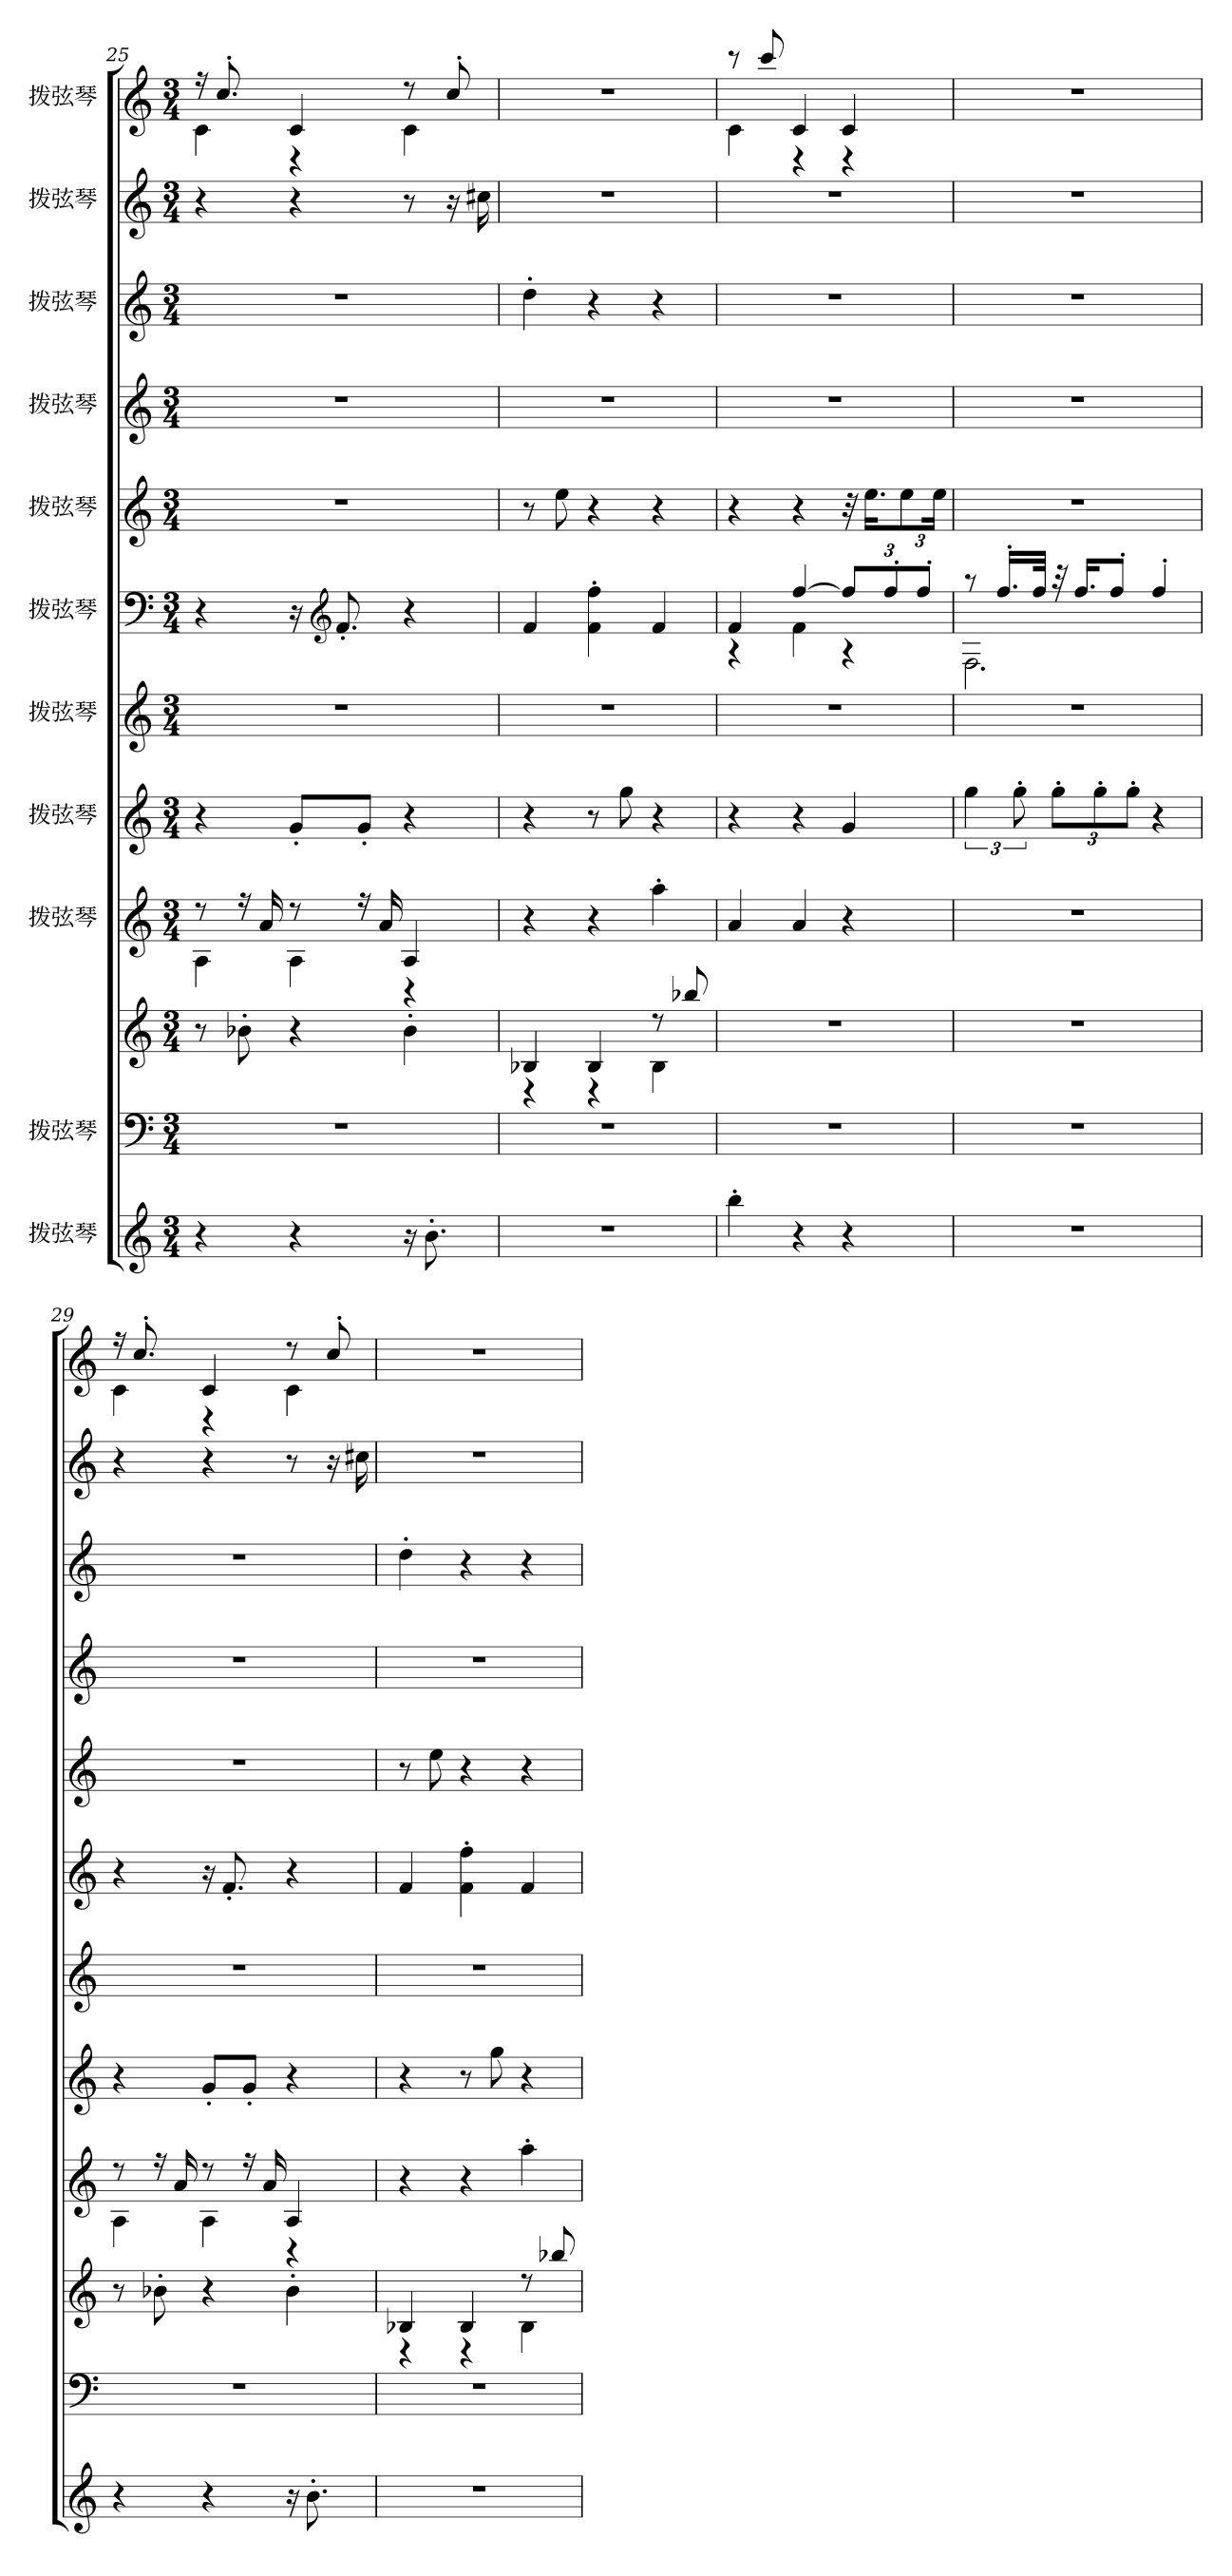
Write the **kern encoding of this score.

**kern	**kern	**kern	**kern	**kern	**kern	**kern	**kern	**kern	**kern	**kern	**kern
*part11	*part10	*part10	*part9	*part8	*part7	*part6	*part5	*part4	*part3	*part2	*part1
*staff12	*staff11	*staff10	*staff9	*staff8	*staff7	*staff6	*staff5	*staff4	*staff3	*staff2	*staff1
*I"拨弦琴	*I"拨弦琴	*	*I"拨弦琴	*I"拨弦琴	*I"拨弦琴	*I"拨弦琴	*I"拨弦琴	*I"拨弦琴	*I"拨弦琴	*I"拨弦琴	*I"拨弦琴
!!LO:PB:g=z
*clefG2	*clefF4	*clefG2	*clefG2	*clefG2	*clefG2	*clefF4	*clefG2	*clefG2	*clefG2	*clefG2	*clefG2
*k[]	*k[]	*k[]	*k[]	*k[]	*k[]	*k[]	*k[]	*k[]	*k[]	*k[]	*k[]
*M3/4	*M3/4	*M3/4	*M3/4	*M3/4	*M3/4	*M3/4	*M3/4	*M3/4	*M3/4	*M3/4	*M3/4
=25	=25	=25	=25	=25	=25	=25	=25	=25	=25	=25	=25
*	*	*	*^	*	*	*	*	*	*	*	*^
4r	2.r	8r	8r	4A\	4r	2.r	4r	2.r	2.r	2.r	4r	16r	4c\
.	.	.	.	.	.	.	.	.	.	.	.	8.cc'/	.
.	.	8b-X'\	16r	.	.	.	.	.	.	.	.	.	.
.	.	.	16a/	.	.	.	.	.	.	.	.	.	.
4r	.	4r	8r	4A\	8g'/L	.	16r	.	.	.	4r	4c/	4r
*	*	*	*	*	*	*	*clefG2	*	*	*	*	*	*
.	.	.	.	.	.	.	8.f'/	.	.	.	.	.	.
.	.	.	16r	.	8g'/J	.	.	.	.	.	.	.	.
.	.	.	16a/	.	.	.	.	.	.	.	.	.	.
16r	.	4b-'\	4A/	4r	4r	.	4r	.	.	.	8r	8r	4c\
8.b'\	.	.	.	.	.	.	.	.	.	.	.	.	.
.	.	.	.	.	.	.	.	.	.	.	16r	8cc'/	.
.	.	.	.	.	.	.	.	.	.	.	16cc#X\	.	.
*	*	*	*v	*v	*	*	*	*	*	*	*	*v	*v
=26	=26	=26	=26	=26	=26	=26	=26	=26	=26	=26	=26
*	*	*^	*	*	*	*	*	*	*	*	*
2.r	2.r	4B-X/	4r	4r	4r	2.r	4f/	8r	2.r	4dd'\	2.r	2.r
.	.	.	.	.	.	.	.	8ee\	.	.	.	.
.	.	4B-/	4r	4r	8r	.	4f\' 4ff\'	4r	.	4r	.	.
.	.	.	.	.	8gg\	.	.	.	.	.	.	.
.	.	8r	4B-\	4aa'\	4r	.	4f/	4r	.	4r	.	.
.	.	8bb-X/	.	.	.	.	.	.	.	.	.	.
*	*	*v	*v	*	*	*	*	*	*	*	*	*
=27	=27	=27	=27	=27	=27	=27	=27	=27	=27	=27	=27
*	*	*	*	*	*	*^	*	*	*	*	*^
4bb'\	2.r	2.r	4a/	4r	2.r	4f/	4r	4r	2.r	2.r	2.r	8r	4c\
.	.	.	.	.	.	.	.	.	.	.	.	8ccc/	.
4r	.	.	4a/	4r	.	[4ff/	4f\	4r	.	.	.	4c/	4r
*	*	*	*	*	*	*Xbrackettup	*	*	*	*	*	*	*
4r	.	.	4r	4g/	.	12ff/L]	4r	32r	.	.	.	4c/	4r
.	.	.	.	.	.	.	.	16.ee\KL	.	.	.	.	.
.	.	.	.	.	.	12ff'/	.	.	.	.	.	.	.
*	*	*	*	*	*	*	*	*Xbrackettup	*	*	*	*	*
.	.	.	.	.	.	.	.	12ee\	.	.	.	.	.
.	.	.	.	.	.	12ff'/J	.	.	.	.	.	.	.
.	.	.	.	.	.	.	.	24ee\Jk	.	.	.	.	.
*	*	*	*	*	*	*	*	*	*	*	*	*v	*v
=28	=28	=28	=28	=28	=28	=28	=28	=28	=28	=28	=28	=28
2.r	2.r	2.r	2.r	6gg\	2.r	8r	2.F\	2.r	2.r	2.r	2.r	2.r
.	.	.	.	.	.	16.ff'/LL	.	.	.	.	.	.
.	.	.	.	12gg'\	.	.	.	.	.	.	.	.
.	.	.	.	.	.	32ff/JJk	.	.	.	.	.	.
*	*	*	*	*Xbrackettup	*	*	*	*	*	*	*	*
.	.	.	.	12gg'\L	.	32r	.	.	.	.	.	.
.	.	.	.	.	.	16.ff/KL	.	.	.	.	.	.
.	.	.	.	12gg'\	.	.	.	.	.	.	.	.
.	.	.	.	.	.	8ff'/J	.	.	.	.	.	.
.	.	.	.	12gg'\J	.	.	.	.	.	.	.	.
.	.	.	.	4r	.	4ff'/	.	.	.	.	.	.
*	*	*	*	*	*	*v	*v	*	*	*	*	*
!!LO:PB:g=z
=29	=29	=29	=29	=29	=29	=29	=29	=29	=29	=29	=29
*	*	*	*^	*	*	*	*	*	*	*	*^
4r	2.r	8r	8r	4A\	4r	2.r	4r	2.r	2.r	2.r	4r	16r	4c\
.	.	.	.	.	.	.	.	.	.	.	.	8.cc'/	.
.	.	8b-X'\	16r	.	.	.	.	.	.	.	.	.	.
.	.	.	16a/	.	.	.	.	.	.	.	.	.	.
4r	.	4r	8r	4A\	8g'/L	.	16r	.	.	.	4r	4c/	4r
.	.	.	.	.	.	.	8.f'/	.	.	.	.	.	.
.	.	.	16r	.	8g'/J	.	.	.	.	.	.	.	.
.	.	.	16a/	.	.	.	.	.	.	.	.	.	.
16r	.	4b-'\	4A/	4r	4r	.	4r	.	.	.	8r	8r	4c\
8.b'\	.	.	.	.	.	.	.	.	.	.	.	.	.
.	.	.	.	.	.	.	.	.	.	.	16r	8cc'/	.
.	.	.	.	.	.	.	.	.	.	.	16cc#X\	.	.
*	*	*	*v	*v	*	*	*	*	*	*	*	*v	*v
=30	=30	=30	=30	=30	=30	=30	=30	=30	=30	=30	=30
*	*	*^	*	*	*	*	*	*	*	*	*
2.r	2.r	4B-X/	4r	4r	4r	2.r	4f/	8r	2.r	4dd'\	2.r	2.r
.	.	.	.	.	.	.	.	8ee\	.	.	.	.
.	.	4B-/	4r	4r	8r	.	4f\' 4ff\'	4r	.	4r	.	.
.	.	.	.	.	8gg\	.	.	.	.	.	.	.
.	.	8r	4B-\	4aa'\	4r	.	4f/	4r	.	4r	.	.
.	.	8bb-X/	.	.	.	.	.	.	.	.	.	.
*	*	*v	*v	*	*	*	*	*	*	*	*	*
=	=	=	=	=	=	=	=	=	=	=	=
*-	*-	*-	*-	*-	*-	*-	*-	*-	*-	*-	*-
